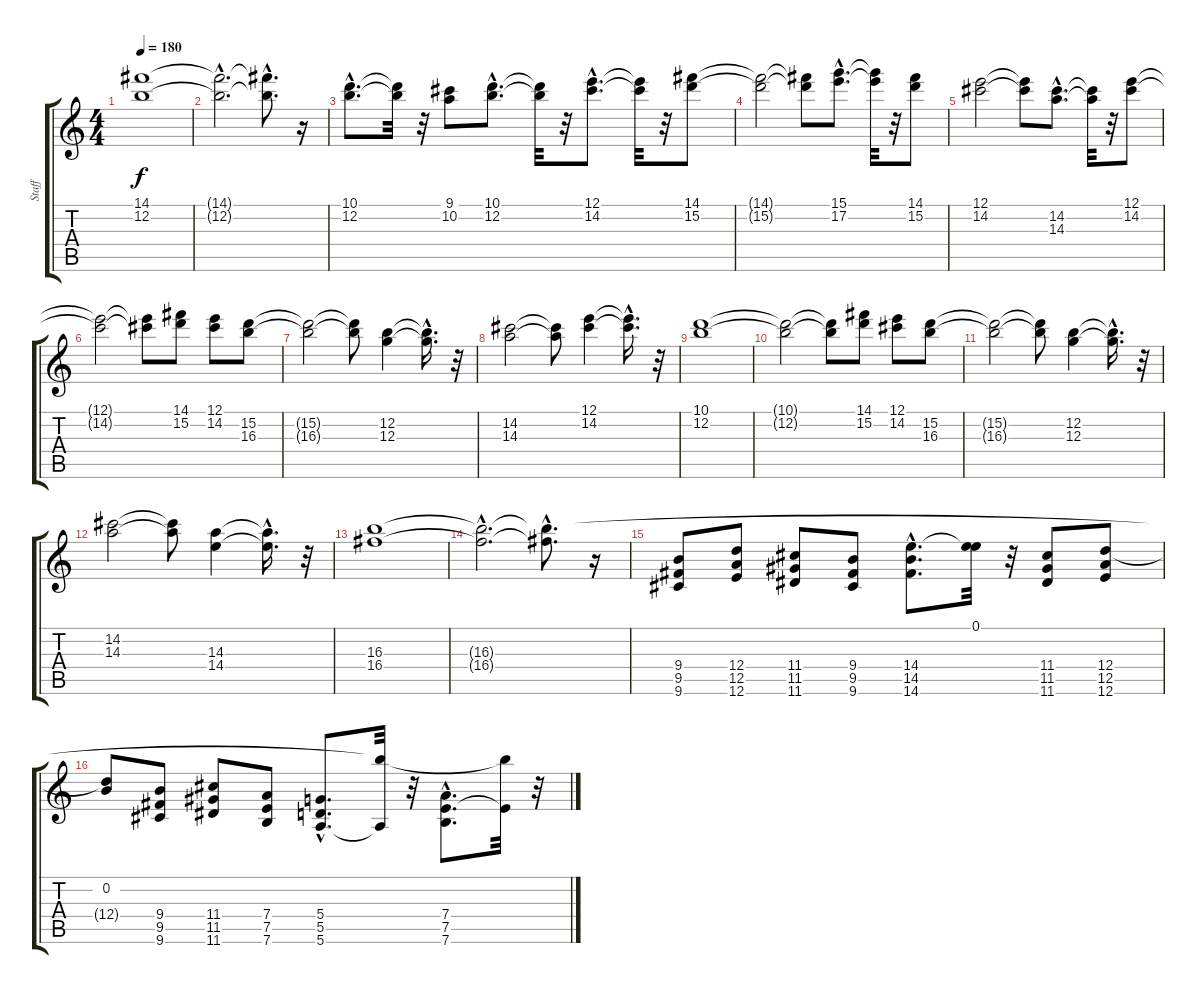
\track ("Staff" "Staff") {instrument distortionguitar}
\staff {score tabs}
\tuning (E4 B3 G3 D3 A2 E2) {hide}
\ts (4 4)
\tempo 180
\clef g2
\ks c
(14.1 12.2).1{dy f} |
(14.1{hac t} 12.2{hac t}).2{d} (14.1{hac t} 12.2{hac t}).8{d} r.16 |
(10.1{hac} 12.2{hac}).8{d} (10.1{t} 12.2{t}).32 r.32 (9.1 10.2).8 (10.1{hac} 12.2{hac}).8{d} (10.1{t} 12.2{t}).32 r.32 (12.1{hac} 14.2{hac}).8{d} (12.1{t} 14.2{t}).32 r.32 (14.1 15.2).8 |
(14.1{t} 15.2{t}).2 (14.1{t} 15.2{t}).8 (15.1{hac} 17.2{hac}).8{d} (15.1{t} 17.2{t}).32 r.32 (14.1 15.2).8 |
(12.1 14.2).2 (12.1{t} 14.2{t}).8 (14.2{hac} 14.3{hac}).8{d} (14.2{t} 14.3{t}).32 r.32 (12.1 14.2).8 |
(12.1{t} 14.2{t}).2 (12.1{t} 14.2{t}).8 (14.1 15.2).8 (12.1 14.2).8 (15.2 16.3).8 |
(15.2{t} 16.3{t}).2 (15.2{t} 16.3{t}).8 (12.2 12.3).4 (12.2{hac t} 12.3{hac t}).16{d} r.32 |
(14.2 14.3).2 (14.2{t} 14.3{t}).8 (12.1 14.2).4 (12.1{hac t} 14.2{hac t}).16{d} r.32 |
(10.1 12.2).1 |
(10.1{t} 12.2{t}).2 (10.1{t} 12.2{t}).8 (14.1 15.2).8 (12.1 14.2).8 (15.2 16.3).8 |
(15.2{t} 16.3{t}).2 (15.2{t} 16.3{t}).8 (12.2 12.3).4 (12.2{hac t} 12.3{hac t}).16{d} r.32 |
(14.2 14.3).2 (14.2{t} 14.3{t}).8 (14.3 14.4).4 (14.3{hac t} 14.4{hac t}).16{d} r.32 |
(16.3 16.4).1 |
(16.3{hac t} 16.4{hac t}).2{d} (16.3{hac t} 16.4{hac t}).8{d} r.16 |
(9.4 9.5 9.6).8 (12.4 12.5 12.6).8 (11.4 11.5 11.6).8 (9.4 9.5 9.6).8 (14.4{hac} 14.5{hac} 14.6{hac}).8{d} (0.1 14.4{t}).32 r.32 (11.4 11.5 11.6).8 (12.4 12.5 12.6).8 |
(0.2 12.4{t}).8 (9.4 9.5 9.6).8 (11.4 11.5 11.6).8 (7.4 7.5 7.6).8 (5.4{hac} 5.5{hac} 5.6{hac}).8{d} (16.3{t} 5.6{t}).32 r.32 (7.4{hac} 7.5{hac} 7.6{hac}).8{d} (16.3{t} 7.5{t}).32 r.32
